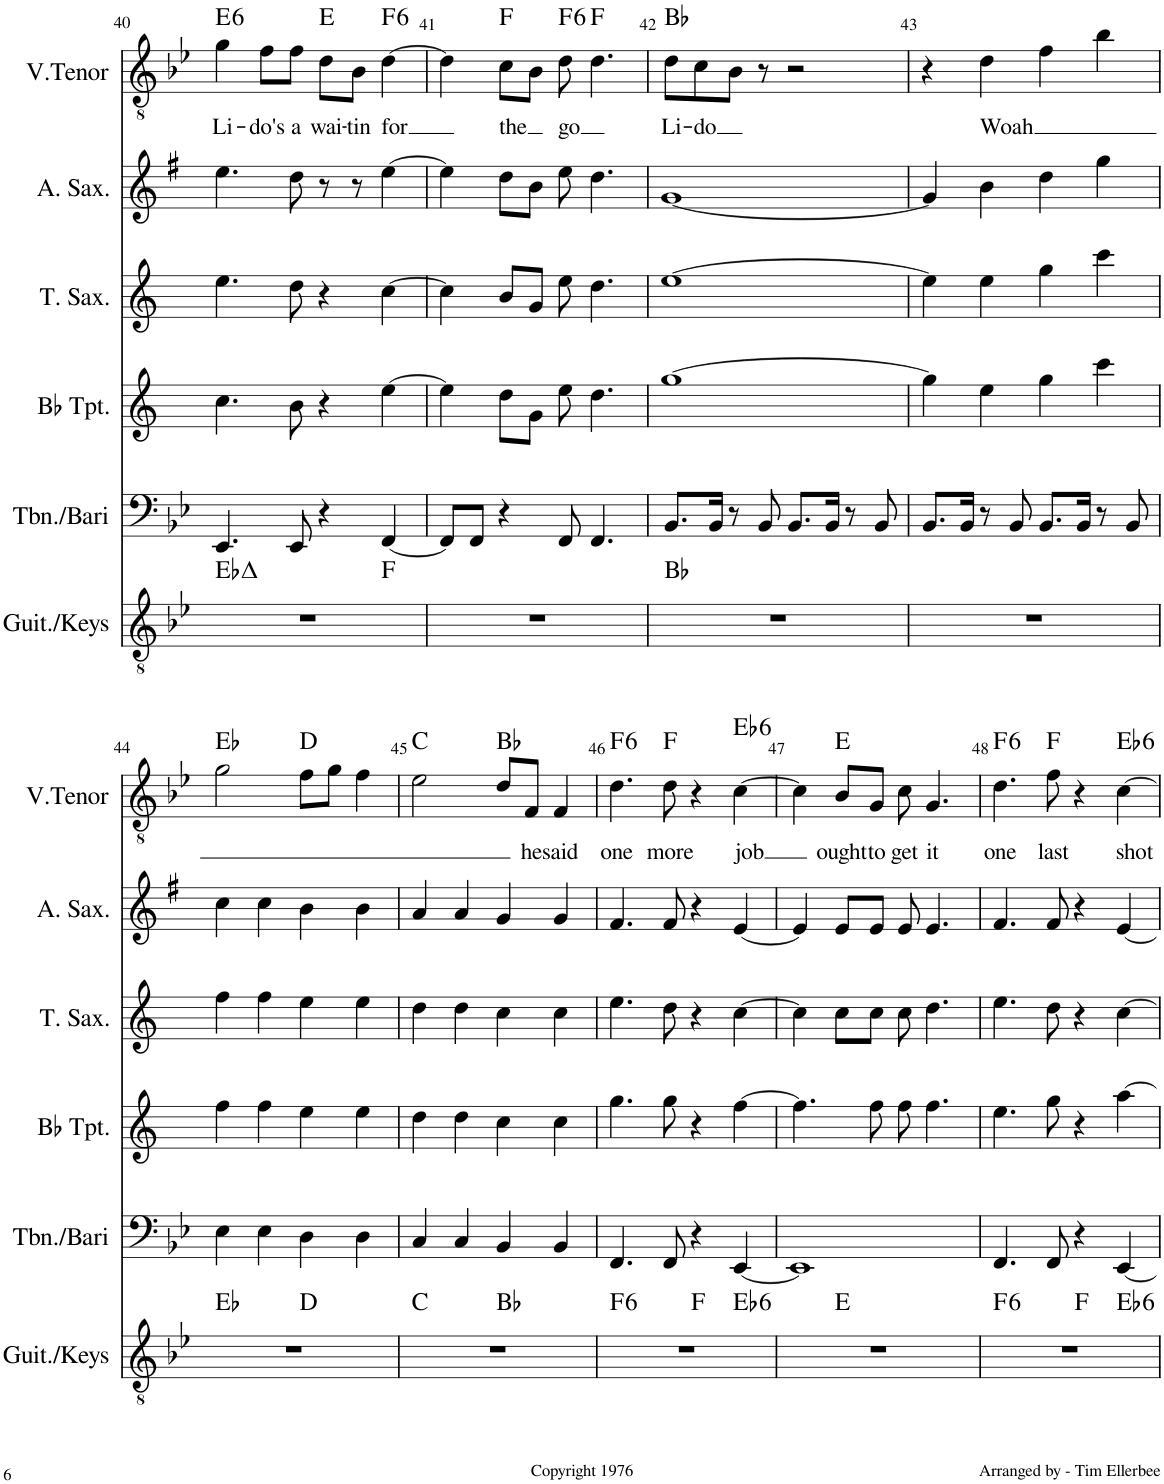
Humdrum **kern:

**kern	**harte	**kern	**kern	**kern	**kern	**kern	**text	**harte
*part6	*part6	*part5	*part4	*part3	*part2	*part1	*part1	*part1
*staff6	*	*staff5	*staff4	*staff3	*staff2	*staff1	*staff1	*
*I"Guit./Keys	*	*I"T-bone/Bari	*I"Bb Trumpet	*I"Tenor Saxophone	*I"Alto Saxophone	*I"V. Tenor	*	*
*I'Guit./Keys	*	*I'Tbn./Bari	*I'Bb Tpt.	*I'T. Sax.	*I'A. Sax.	*I'V.Tenor	*	*
!!LO:PB:g=z
*clefGv2	*	*clefF4	*clefG2	*clefG2	*clefG2	*clefGv2	*	*
*	*	*	*Trd1c2	*Trd8c14	*Trd5c9	*	*	*
*k[b-e-]	*	*k[b-e-]	*k[]	*k[]	*k[f#]	*k[b-e-]	*	*
*M4/4	*	*M4/4	*M4/4	*M4/4	*M4/4	*M4/4	*	*
=40	=40	=40	=40	=40	=40	=40	=40	=40
!	!	!	!	!	!	!	!LO:LY:b	!LO:H:kt=6
*^	*	*	*	*	*	*	*	*
1r	2.ryy	Eb:maj	4.EE-/	4.cc\	4.ee\	4.ee\	4g\	Li-	E:maj6
!	!	!	!	!	!	!	!	!LO:LY:b	!
.	.	.	.	.	.	.	8f\L	-do's	.
!	!	!	!	!	!	!	!	!LO:LY:b	!
.	.	.	8EE-/	8b\	8dd\	8dd\	8f\J	a	.
!	!	!	!	!	!	!	!	!LO:LY:b	!
.	.	.	4r	4r	4r	8r	8d\L	wai-	E:maj
!	!	!	!	!	!	!	!	!LO:LY:b	!
.	.	.	.	.	.	8r	8B-\J	-tin	.
!	!	!	!	!	!	!	!	!LO:LY:b	!LO:H:kt=6
.	4ryy	F:maj	[4FF/	[4ee\	[4cc\	[4ee\	[4d\	for	F:maj6
*v	*v	*	*	*	*	*	*	*	*
=41	=41	=41	=41	=41	=41	=41	=41	=41
1r	.	8FF/L]	4ee\]	4cc\]	4ee\]	4d\]	.	.
.	.	8FF/J	.	.	.	.	.	.
!	!	!	!	!	!	!	!LO:LY:b	!
.	.	4r	8dd\L	8b/L	8dd\L	8c\L	the	F:maj
.	.	.	8g\J	8g/J	8b\J	8B-\J	.	.
!	!	!	!	!	!	!	!LO:LY:b	!LO:H:kt=6
.	.	8FF/	8ee\	8ee\	8ee\	8d\	go	F:maj6
.	.	4.FF/	4.dd\	4.dd\	4.dd\	4.d\	.	F:maj
=42	=42	=42	=42	=42	=42	=42	=42	=42
!	!	!	!	!	!	!	!LO:LY:b	!
1r	Bb:maj	8.BB-/L	[1gg	[1ee	[1g	8d\L	Li-	Bb:maj
!	!	!	!	!	!	!	!LO:LY:b	!
.	.	.	.	.	.	8c\	-do	.
.	.	16BB-/Jk	.	.	.	.	.	.
.	.	8r	.	.	.	8B-\J	.	.
.	.	8BB-/	.	.	.	8r	.	.
.	.	8.BB-/L	.	.	.	2r	.	.
.	.	16BB-/Jk	.	.	.	.	.	.
.	.	8r	.	.	.	.	.	.
.	.	8BB-/	.	.	.	.	.	.
=43	=43	=43	=43	=43	=43	=43	=43	=43
1r	.	8.BB-/L	4gg\]	4ee\]	4g/]	4r	.	.
.	.	16BB-/Jk	.	.	.	.	.	.
!	!	!	!	!	!	!	!LO:LY:b	!
.	.	8r	4ee\	4ee\	4b\	4d\	Woah	.
.	.	8BB-/	.	.	.	.	.	.
.	.	8.BB-/L	4gg\	4gg\	4dd\	4f\	.	.
.	.	16BB-/Jk	.	.	.	.	.	.
.	.	8r	4ccc\	4ccc\	4gg\	4b-\	.	.
.	.	8BB-/	.	.	.	.	.	.
!!LO:LB:g=z
=44	=44	=44	=44	=44	=44	=44	=44	=44
*^	*	*	*	*	*	*	*	*
1r	2ryy	Eb:maj	4E-\	4ff\	4ff\	4cc\	2g\	.	Eb:maj
.	.	.	4E-\	4ff\	4ff\	4cc\	.	.	.
.	2ryy	D:maj	4D\	4ee\	4ee\	4b\	8f\L	.	D:maj
.	.	.	.	.	.	.	8g\J	.	.
.	.	.	4D\	4ee\	4ee\	4b\	4f\	.	.
=45	=45	=45	=45	=45	=45	=45	=45	=45	=45
1r	2ryy	C:maj	4C/	4dd\	4dd\	4a/	2e-\	.	C:maj
.	.	.	4C/	4dd\	4dd\	4a/	.	.	.
.	2ryy	Bb:maj	4BB-/	4cc\	4cc\	4g/	8d/L	.	Bb:maj
!	!	!	!	!	!	!	!	!LO:LY:b	!
.	.	.	.	.	.	.	8F/J	he	.
!	!	!	!	!	!	!	!	!LO:LY:b	!
.	.	.	4BB-/	4cc\	4cc\	4g/	4F/	said	.
=46	=46	=46	=46	=46	=46	=46	=46	=46	=46
!	!	!LO:H:kt=6	!	!	!	!	!	!LO:LY:b	!LO:H:kt=6
*	*^	*	*	*	*	*	*	*	*
1r	2ryy	2.ryy	F:maj6	4.FF/	4.gg\	4.ee\	4.f#/	4.d\	one	F:maj6
!	!	!	!	!	!	!	!	!	!LO:LY:b	!
.	.	.	.	8FF/	8gg\	8dd\	8f#/	8d\	more	F:maj
.	2ryy	.	F:maj	4r	4r	4r	4r	4r	.	.
!	!	!	!LO:H:kt=6	!	!	!	!	!	!LO:LY:b	!LO:H:kt=6
.	.	4ryy	Eb:maj6	[4EE-/	[4ff\	[4cc\	[4e/	[4c\	job	Eb:maj6
*	*v	*v	*	*	*	*	*	*	*	*
=47	=47	=47	=47	=47	=47	=47	=47	=47	=47
1r	4ryy	.	1EE-]	4.ff\]	4cc\]	4e/]	4c\]	.	.
!	!	!	!	!	!	!	!	!LO:LY:b	!
.	2.ryy	E:maj	.	.	8cc\L	8e/L	8B-/L	ought	E:maj
!	!	!	!	!	!	!	!	!LO:LY:b	!
.	.	.	.	8ff\	8cc\J	8e/J	8G/J	to	.
!	!	!	!	!	!	!	!	!LO:LY:b	!
.	.	.	.	8ff\	8cc\	8e/	8c\	get	.
!	!	!	!	!	!	!	!	!LO:LY:b	!
.	.	.	.	4.ff\	4.dd\	4.e/	4.G/	it	.
=48	=48	=48	=48	=48	=48	=48	=48	=48	=48
!	!	!LO:H:kt=6	!	!	!	!	!	!LO:LY:b	!LO:H:kt=6
*	*^	*	*	*	*	*	*	*	*
1r	2ryy	2.ryy	F:maj6	4.FF/	4.ee\	4.ee\	4.f#/	4.d\	one	F:maj6
!	!	!	!	!	!	!	!	!	!LO:LY:b	!
.	.	.	.	8FF/	8gg\	8dd\	8f#/	8f\	last	F:maj
.	2ryy	.	F:maj	4r	4r	4r	4r	4r	.	.
!	!	!	!LO:H:kt=6	!	!	!	!	!	!LO:LY:b	!LO:H:kt=6
.	.	4ryy	Eb:maj6	[4EE-/	[4aa\	[4cc\	[4e/	[4c\	shot	Eb:maj6
*v	*v	*v	*	*	*	*	*	*	*	*
=	=	=	=	=	=	=	=	=
*-	*-	*-	*-	*-	*-	*-	*-	*-
